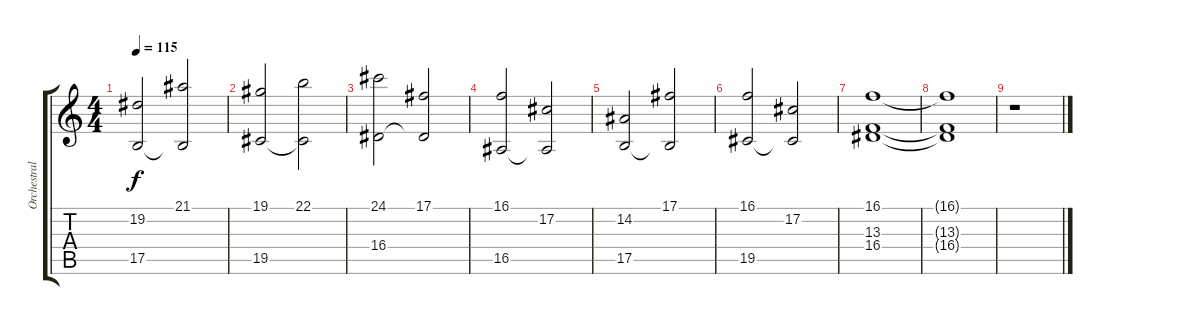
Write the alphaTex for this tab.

\track ("Orchestral" "Orchestral") {instrument stringensemble2}
\staff {score tabs}
\tuning (Db4 Ab3 E3 B2 Gb2 Db2) {hide}
\ts (4 4)
\tempo 115
\clef g2
\ks c
(19.2 17.5).2{dy f} (21.1 17.5{t}).2 |
(19.1 19.5).2 (22.1 19.5{t}).2 |
(24.1 16.4).2 (17.1 16.4{t}).2 |
(16.1 16.5).2 (17.2 16.5{t}).2 |
(14.2 17.5).2 (17.1 17.5{t}).2 |
(16.1 19.5).2 (17.2 19.5{t}).2 |
(16.1 13.3 16.4).1 |
(16.1{t} 13.3{t} 16.4{t}).1 |
r.1
